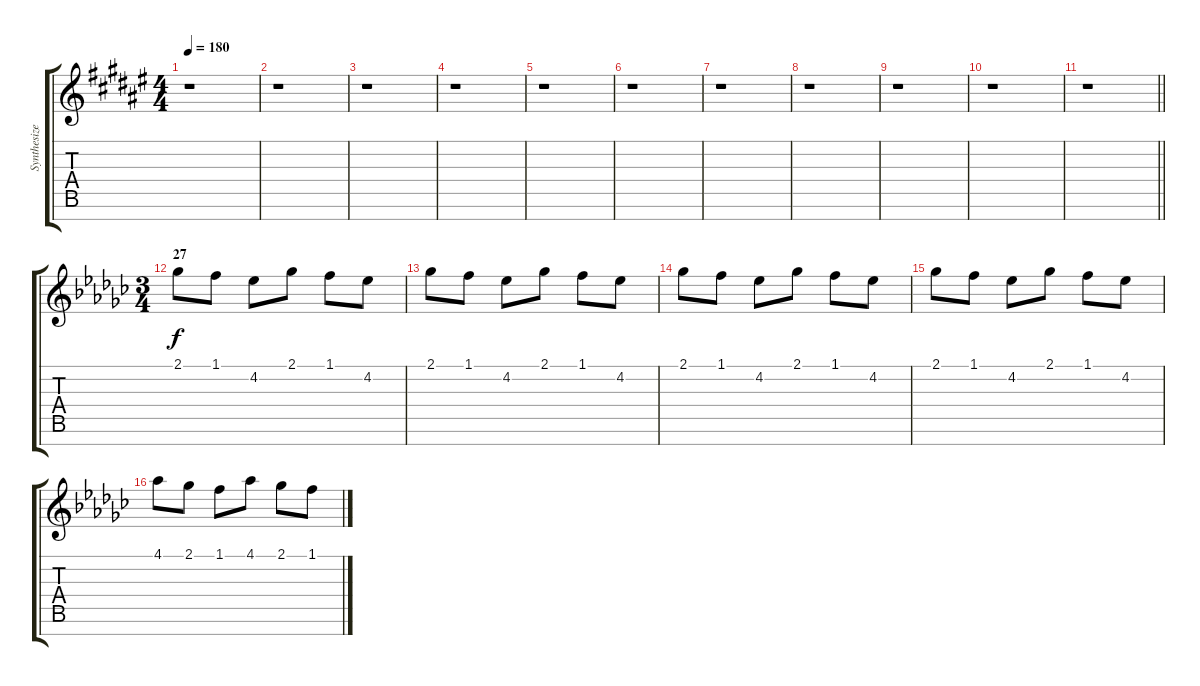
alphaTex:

\track ("Synthesizer I" "Synthesize") {instrument lead2sawtooth}
\staff {score tabs}
\tuning (E5 B4 G4 D4 A3 E3 B2) {hide}
\ts (4 4)
\tempo 180
\clef g2
\ks f#
r.1{dy f} |
r.1 |
r.1 |
r.1 |
r.1 |
r.1 |
r.1 |
r.1 |
r.1 |
r.1 |
\barLineRight lightlight
r.1 |
\ts (3 4)
\section ("" "27")
\ks gb
2.1.8 1.1.8 4.2.8 2.1.8 1.1.8 4.2.8 |
2.1.8 1.1.8 4.2.8 2.1.8 1.1.8 4.2.8 |
2.1.8 1.1.8 4.2.8 2.1.8 1.1.8 4.2.8 |
2.1.8 1.1.8 4.2.8 2.1.8 1.1.8 4.2.8 |
4.1.8 2.1.8 1.1.8 4.1.8 2.1.8 1.1.8
